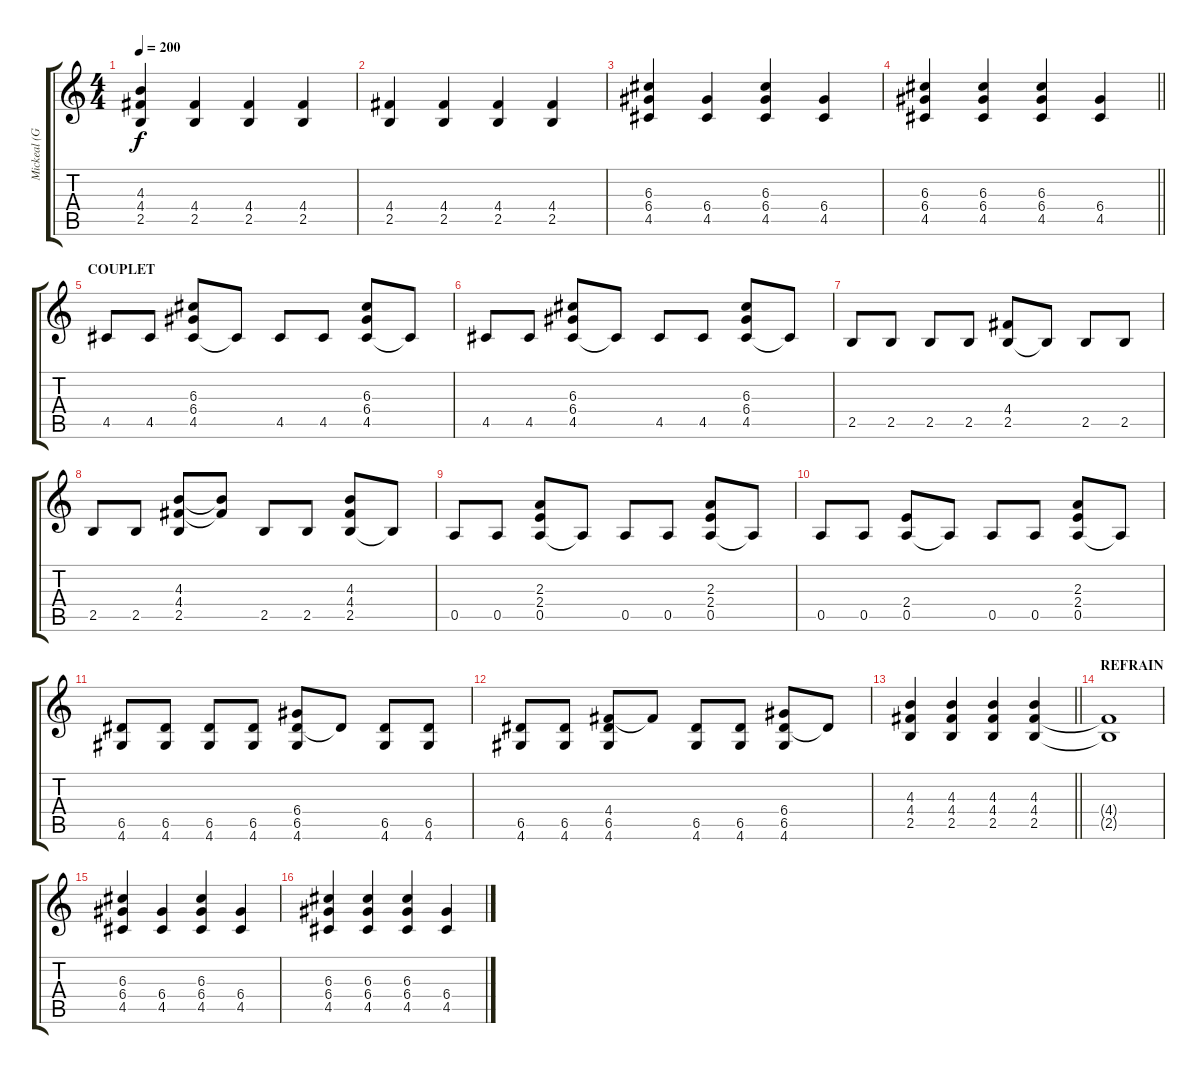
\track ("Mickeal (Guitare_01)" "Mickeal (G") {instrument overdrivenguitar}
\staff {score tabs}
\tuning (E4 B3 G3 D3 A2 E2) {hide}
\ts (4 4)
\tempo 200
\clef g2
\ks c
(4.3 4.4 2.5).4{dy f} (4.4 2.5).4 (4.4 2.5).4 (4.4 2.5).4 |
(4.4 2.5).4 (4.4 2.5).4 (4.4 2.5).4 (4.4 2.5).4 |
(6.3 6.4 4.5).4 (6.4 4.5).4 (6.3 6.4 4.5).4 (6.4 4.5).4 |
\barLineRight lightlight
(6.3 6.4 4.5).4 (6.3 6.4 4.5).4 (6.3 6.4 4.5).4 (6.4 4.5).4 |
\section ("" "COUPLET")
4.5.8 4.5.8 (6.3 6.4 4.5).8 4.5{t}.8 4.5.8 4.5.8 (6.3 6.4 4.5).8 4.5{t}.8 |
4.5.8 4.5.8 (6.3 6.4 4.5).8 4.5{t}.8 4.5.8 4.5.8 (6.3 6.4 4.5).8 4.5{t}.8 |
2.5.8 2.5.8 2.5.8 2.5.8 (4.4 2.5).8 2.5{t}.8 2.5.8 2.5.8 |
2.5.8 2.5.8 (4.3 4.4 2.5).8 (4.3{t} 4.4{t}).8 2.5.8 2.5.8 (4.3 4.4 2.5).8 2.5{t}.8 |
0.5.8 0.5.8 (2.3 2.4 0.5).8 0.5{t}.8 0.5.8 0.5.8 (2.3 2.4 0.5).8 0.5{t}.8 |
0.5.8 0.5.8 (2.4 0.5).8 0.5{t}.8 0.5.8 0.5.8 (2.3 2.4 0.5).8 0.5{t}.8 |
(6.5 4.6).8 (6.5 4.6).8 (6.5 4.6).8 (6.5 4.6).8 (6.4 6.5 4.6).8 6.5{t}.8 (6.5 4.6).8 (6.5 4.6).8 |
(6.5 4.6).8 (6.5 4.6).8 (4.4 6.5 4.6).8 4.4{t}.8 (6.5 4.6).8 (6.5 4.6).8 (6.4 6.5 4.6).8 6.5{t}.8 |
\barLineRight lightlight
(4.3 4.4 2.5).4 (4.3 4.4 2.5).4 (4.3 4.4 2.5).4 (4.3 4.4 2.5).4 |
\section ("" "REFRAIN")
(4.4{t} 2.5{t}).1 |
(6.3 6.4 4.5).4 (6.4 4.5).4 (6.3 6.4 4.5).4 (6.4 4.5).4 |
(6.3 6.4 4.5).4 (6.3 6.4 4.5).4 (6.3 6.4 4.5).4 (6.4 4.5).4
